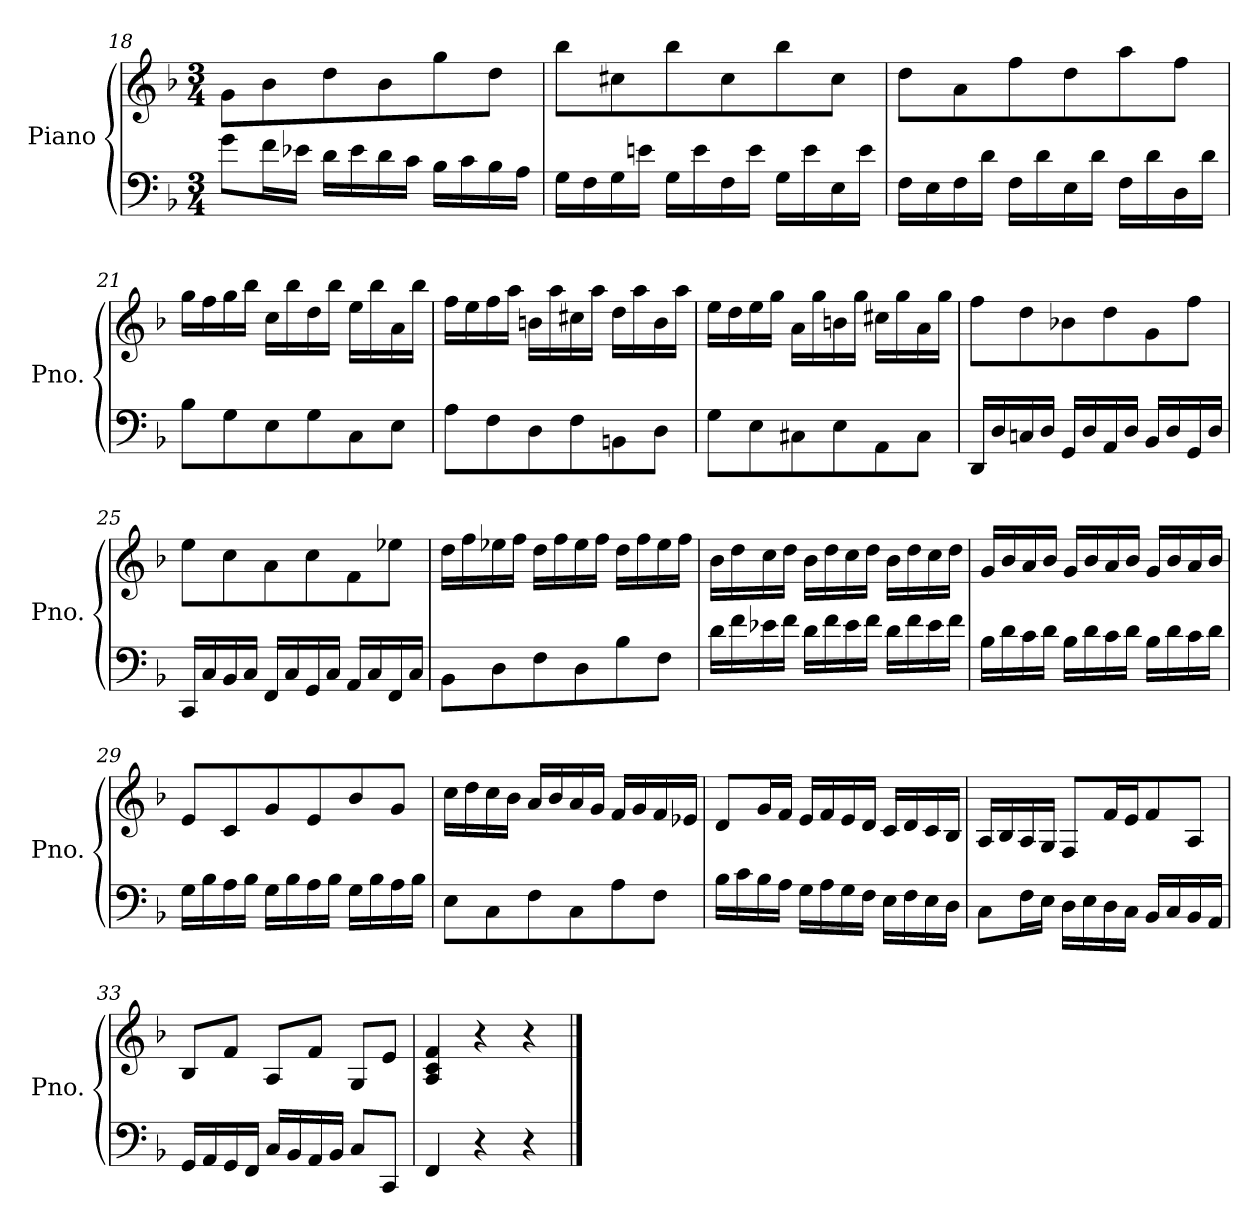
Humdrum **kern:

**kern	**kern
*part1	*part1
*staff2	*staff1
*I"Piano	*
*I'Pno.	*
*clefF4	*clefG2
*k[b-]	*k[b-]
*M3/4	*M3/4
=18	=18
8g\L	8g\L
16f\L	8b-\
16e-X\JJ	.
16d\LL	8dd\
16e-\	.
16d\	8b-\
16c\JJ	.
16B-\LL	8gg\
16c\	.
16B-\	8dd\J
16A\JJ	.
=19	=19
16G\LL	8bb-\L
16F\	.
16G\	8cc#X\
16en\JJ	.
16G\LL	8bb-\
16e\	.
16F\	8cc#\
16e\JJ	.
16G\LL	8bb-\
16e\	.
16E\	8cc#\J
16e\JJ	.
=20	=20
16F\LL	8dd\L
16E\	.
16F\	8a\
16d\JJ	.
16F\LL	8ff\
16d\	.
16E\	8dd\
16d\JJ	.
16F\LL	8aa\
16d\	.
16D\	8ff\J
16d\JJ	.
!!LO:LB:g=z
=21	=21
8B-\L	16gg\LL
.	16ff\
8G\	16gg\
.	16bb-\JJ
8E\	16cc\LL
.	16bb-\
8G\	16dd\
.	16bb-\JJ
8C\	16ee\LL
.	16bb-\
8E\J	16a\
.	16bb-\JJ
=22	=22
8A\L	16ff\LL
.	16ee\
8F\	16ff\
.	16aa\JJ
8D\	16bn\LL
.	16aa\
8F\	16cc#X\
.	16aa\JJ
8BBn\	16dd\LL
.	16aa\
8D\J	16b\
.	16aa\JJ
=23	=23
8G\L	16ee\LL
.	16dd\
8E\	16ee\
.	16gg\JJ
8C#X\	16a\LL
.	16gg\
8E\	16bn\
.	16gg\JJ
8AA\	16cc#X\LL
.	16gg\
8C#\J	16a\
.	16gg\JJ
=24	=24
16DD/LL	8ff\L
16D/	.
16Cn/	8dd\
16D/JJ	.
16GG/LL	8b-X\
16D/	.
16AA/	8dd\
16D/JJ	.
16BB-/LL	8g\
16D/	.
16GG/	8ff\J
16D/JJ	.
=25	=25
16CC/LL	8ee\L
16C/	.
16BB-/	8cc\
16C/JJ	.
16FF/LL	8a\
16C/	.
16GG/	8cc\
16C/JJ	.
16AA/LL	8f\
16C/	.
16FF/	8ee-X\J
16C/JJ	.
!!LO:LB:g=z
=26	=26
8BB-\L	16dd\LL
.	16ff\
8D\	16ee-X\
.	16ff\JJ
8F\	16dd\LL
.	16ff\
8D\	16ee-\
.	16ff\JJ
8B-\	16dd\LL
.	16ff\
8F\J	16ee-\
.	16ff\JJ
=27	=27
16d\LL	16b-\LL
16f\	16dd\
16e-X\	16cc\
16f\JJ	16dd\JJ
16d\LL	16b-\LL
16f\	16dd\
16e-\	16cc\
16f\JJ	16dd\JJ
16d\LL	16b-\LL
16f\	16dd\
16e-\	16cc\
16f\JJ	16dd\JJ
=28	=28
16B-\LL	16g/LL
16d\	16b-/
16c\	16a/
16d\JJ	16b-/JJ
16B-\LL	16g/LL
16d\	16b-/
16c\	16a/
16d\JJ	16b-/JJ
16B-\LL	16g/LL
16d\	16b-/
16c\	16a/
16d\JJ	16b-/JJ
=29	=29
16G\LL	8e/L
16B-\	.
16A\	8c/
16B-\JJ	.
16G\LL	8g/
16B-\	.
16A\	8e/
16B-\JJ	.
16G\LL	8b-/
16B-\	.
16A\	8g/J
16B-\JJ	.
!!LO:LB:g=z
=30	=30
8E\L	16cc\LL
.	16dd\
8C\	16cc\
.	16b-\JJ
8F\	16a/LL
.	16b-/
8C\	16a/
.	16g/JJ
8A\	16f/LL
.	16g/
8F\J	16f/
.	16e-X/JJ
=31	=31
16B-\LL	8d/L
16c\	.
16B-\	16g/L
16A\JJ	16f/JJ
16G\LL	16e/LL
16A\	16f/
16G\	16e/
16F\JJ	16d/JJ
16E\LL	16c/LL
16F\	16d/
16E\	16c/
16D\JJ	16B-/JJ
=32	=32
8C\L	16A/LL
.	16B-/
16F\L	16A/
16E\JJ	16G/JJ
16D\LL	8F/L
16E\	.
16D\	16f/L
16C\JJ	16e/J
16BB-/LL	8f/
16C/	.
16BB-/	8A/J
16AA/JJ	.
=33	=33
16GG/LL	8B-/L
16AA/	.
16GG/	8f/J
16FF/JJ	.
16C/LL	8A/L
16BB-/	.
16AA/	8f/J
16BB-/JJ	.
8C/L	8G/L
8CC/J	8e/J
=34	=34
4FF/	4A/ 4c/ 4f/
4r	4r
4r	4r
==	==
*-	*-
